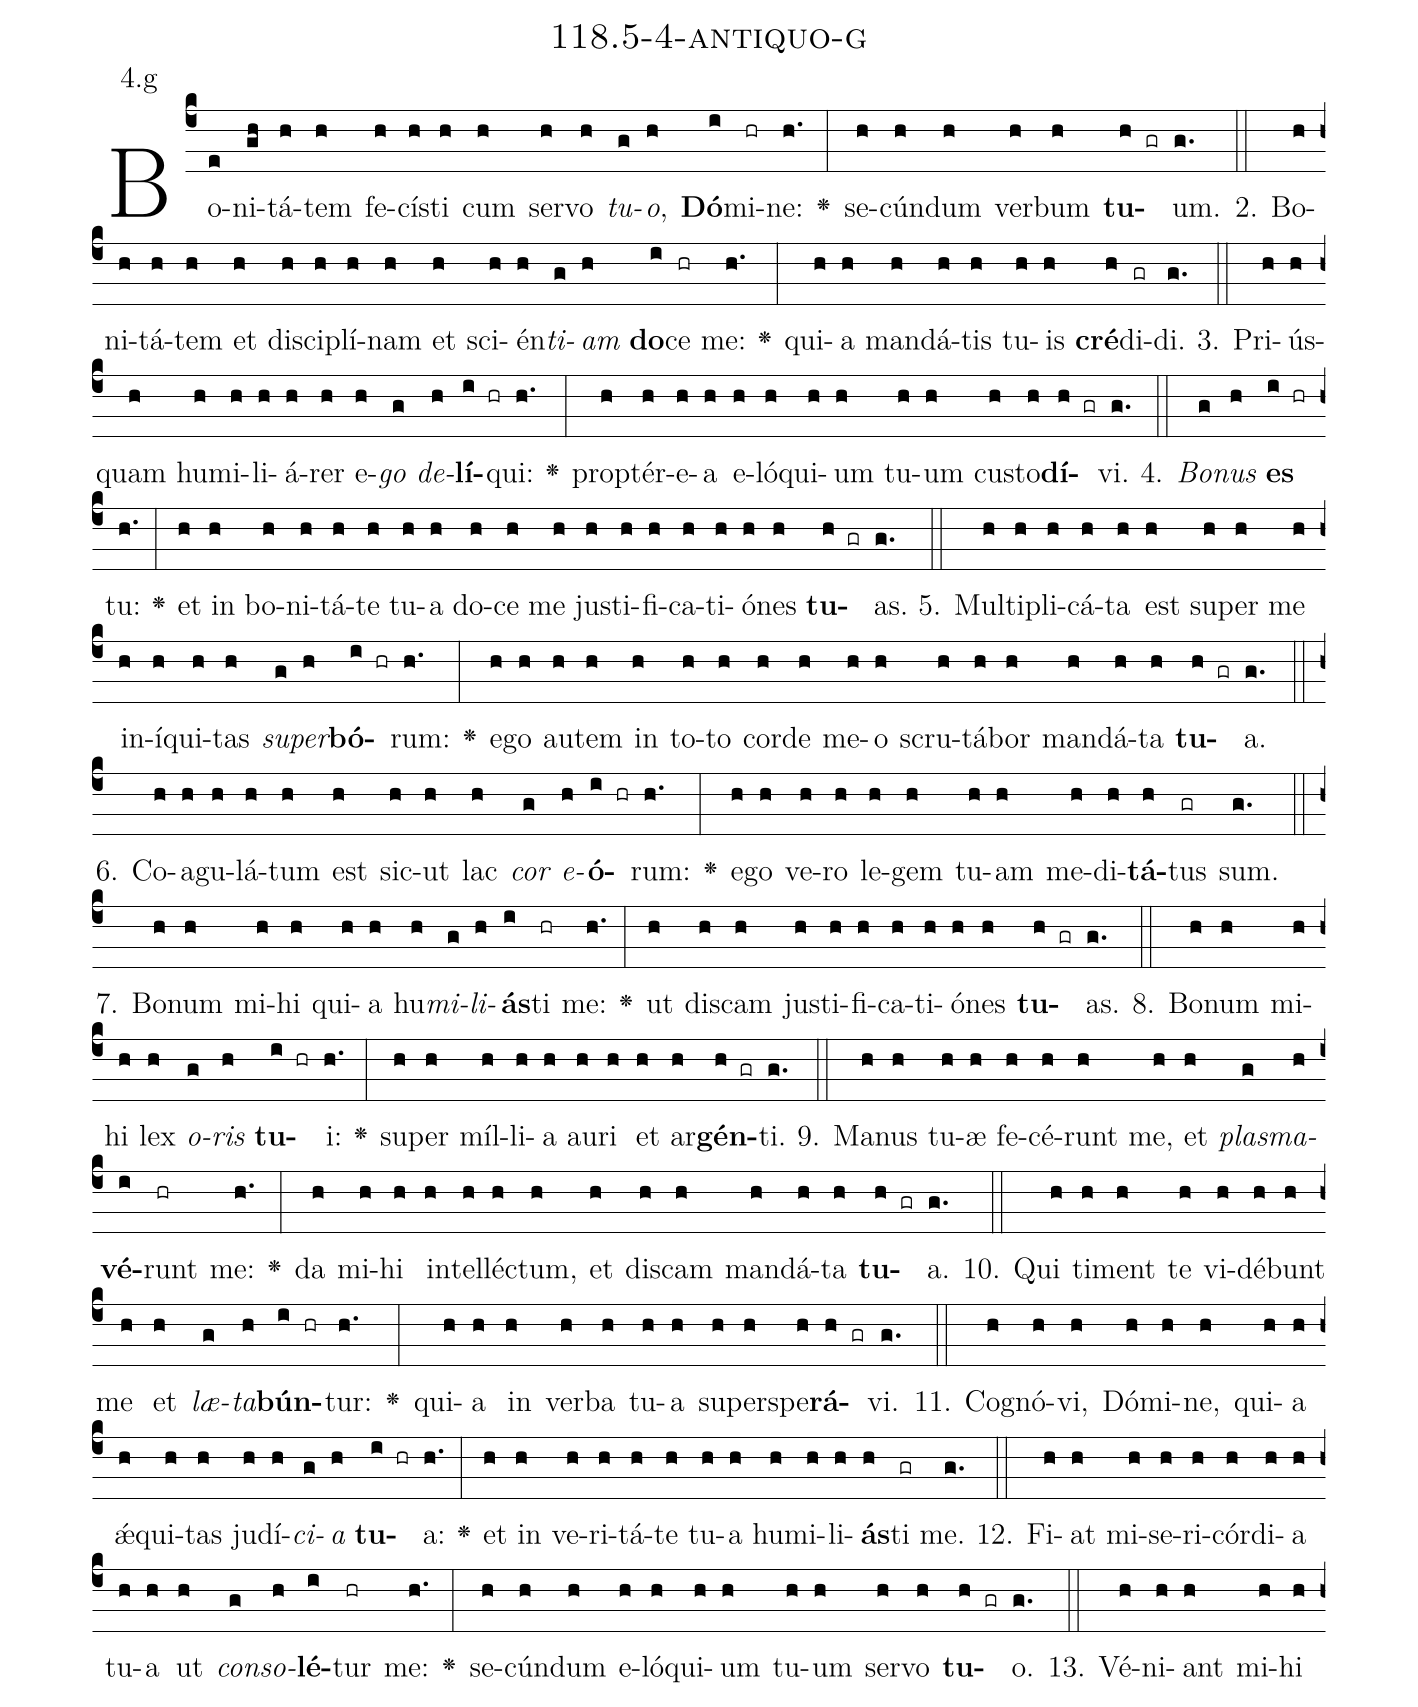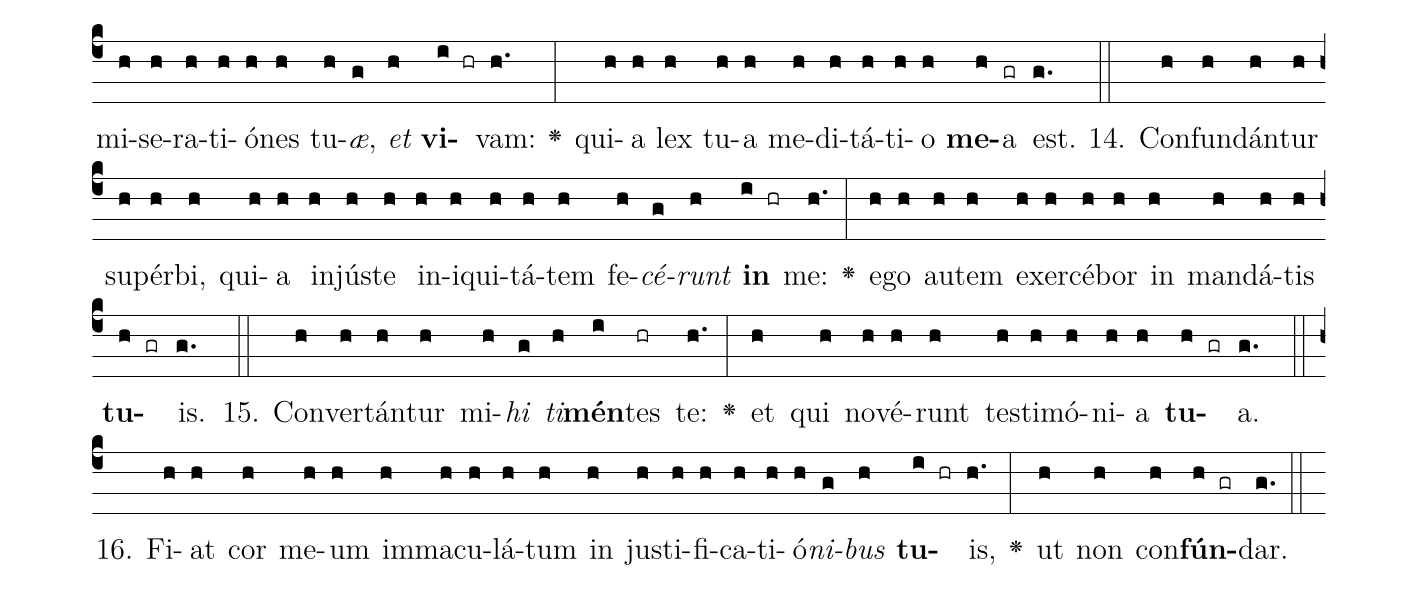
name: 118.5-4-antiquo-g;
annotation: 4.g;
%%
(c4)Bo(e)ni(gh)tá(h)tem(h) fe(h)cís(h)ti(h) cum(h) ser(h)vo(h) <i>tu</i>(g)<i>o</i>,(h) <b>Dó</b>(i)mi(hr)ne:(h.) <v>\greheightstar</v>(:) se(h)cún(h)dum(h) ver(h)bum(h) <b>tu</b>(h gr)um.(g.) (::)
2. Bo(h)ni(h)tá(h)tem(h) et(h) di(h)sci(h)plí(h)nam(h) et(h) sci(h)én(h)<i>ti</i>(g)<i>am</i>(h) <b>do</b>(i)ce(hr) me:(h.) <v>\greheightstar</v>(:) qui(h)a(h) man(h)dá(h)tis(h) tu(h)is(h) <b>cré</b>(h)di(gr)di.(g.) (::)
3. Pri(h)ús(h)quam(h) hu(h)mi(h)li(h)á(h)rer(h) e(h)<i>go</i>(g) <i>de</i>(h)<b>lí</b>(i hr)qui:(h.) <v>\greheightstar</v>(:) prop(h)tér(h)e(h)a(h) e(h)ló(h)qui(h)um(h) tu(h)um(h) cus(h)to(h)<b>dí</b>(h gr)vi.(g.) (::)
4. <i>Bo</i>(g)<i>nus</i>(h) <b>es</b>(i hr) tu:(h.) <v>\greheightstar</v>(:) et(h) in(h) bo(h)ni(h)tá(h)te(h) tu(h)a(h) do(h)ce(h) me(h) jus(h)ti(h)fi(h)ca(h)ti(h)ó(h)nes(h) <b>tu</b>(h gr)as.(g.) (::)
5. Mul(h)ti(h)pli(h)cá(h)ta(h) est(h) su(h)per(h) me(h) in(h)í(h)qui(h)tas(h) <i>su</i>(g)<i>per</i>(h)<b>bó</b>(i hr)rum:(h.) <v>\greheightstar</v>(:) e(h)go(h) au(h)tem(h) in(h) to(h)to(h) cor(h)de(h) me(h)o(h) scru(h)tá(h)bor(h) man(h)dá(h)ta(h) <b>tu</b>(h gr)a.(g.) (::)
6. Co(h)a(h)gu(h)lá(h)tum(h) est(h) sic(h)ut(h) lac(h) <i>cor</i>(g) <i>e</i>(h)<b>ó</b>(i hr)rum:(h.) <v>\greheightstar</v>(:) e(h)go(h) ve(h)ro(h) le(h)gem(h) tu(h)am(h) me(h)di(h)<b>tá</b>(h)tus(gr) sum.(g.) (::)
7. Bo(h)num(h) mi(h)hi(h) qui(h)a(h) hu(h)<i>mi</i>(g)<i>li</i>(h)<b>ás</b>(i)ti(hr) me:(h.) <v>\greheightstar</v>(:) ut(h) dis(h)cam(h) jus(h)ti(h)fi(h)ca(h)ti(h)ó(h)nes(h) <b>tu</b>(h gr)as.(g.) (::)
8. Bo(h)num(h) mi(h)hi(h) lex(h) <i>o</i>(g)<i>ris</i>(h) <b>tu</b>(i hr)i:(h.) <v>\greheightstar</v>(:) su(h)per(h) míl(h)li(h)a(h) au(h)ri(h) et(h) ar(h)<b>gén</b>(h gr)ti.(g.) (::)
9. Ma(h)nus(h) tu(h)æ(h) fe(h)cé(h)runt(h) me,(h) et(h) <i>plas</i>(g)<i>ma</i>(h)<b>vé</b>(i)runt(hr) me:(h.) <v>\greheightstar</v>(:) da(h) mi(h)hi(h) in(h)tel(h)léc(h)tum,(h) et(h) dis(h)cam(h) man(h)dá(h)ta(h) <b>tu</b>(h gr)a.(g.) (::)
10. Qui(h) ti(h)ment(h) te(h) vi(h)dé(h)bunt(h) me(h) et(h) <i>læ</i>(g)<i>ta</i>(h)<b>bún</b>(i hr)tur:(h.) <v>\greheightstar</v>(:) qui(h)a(h) in(h) ver(h)ba(h) tu(h)a(h) su(h)per(h)spe(h)<b>rá</b>(h gr)vi.(g.) (::)
11. Co(h)gnó(h)vi,(h) Dó(h)mi(h)ne,(h) qui(h)a(h) ǽ(h)qui(h)tas(h) ju(h)dí(h)<i>ci</i>(g)<i>a</i>(h) <b>tu</b>(i hr)a:(h.) <v>\greheightstar</v>(:) et(h) in(h) ve(h)ri(h)tá(h)te(h) tu(h)a(h) hu(h)mi(h)li(h)<b>ás</b>(h)ti(gr) me.(g.) (::)
12. Fi(h)at(h) mi(h)se(h)ri(h)cór(h)di(h)a(h) tu(h)a(h) ut(h) <i>con</i>(g)<i>so</i>(h)<b>lé</b>(i)tur(hr) me:(h.) <v>\greheightstar</v>(:) se(h)cún(h)dum(h) e(h)ló(h)qui(h)um(h) tu(h)um(h) ser(h)vo(h) <b>tu</b>(h gr)o.(g.) (::)
13. Vé(h)ni(h)ant(h) mi(h)hi(h) mi(h)se(h)ra(h)ti(h)ó(h)nes(h) tu(h)<i>æ</i>,(g) <i>et</i>(h) <b>vi</b>(i hr)vam:(h.) <v>\greheightstar</v>(:) qui(h)a(h) lex(h) tu(h)a(h) me(h)di(h)tá(h)ti(h)o(h) <b>me</b>(h)a(gr) est.(g.) (::)
14. Con(h)fun(h)dán(h)tur(h) su(h)pér(h)bi,(h) qui(h)a(h) in(h)jús(h)te(h) in(h)i(h)qui(h)tá(h)tem(h) fe(h)<i>cé</i>(g)<i>runt</i>(h) <b>in</b>(i hr) me:(h.) <v>\greheightstar</v>(:) e(h)go(h) au(h)tem(h) ex(h)er(h)cé(h)bor(h) in(h) man(h)dá(h)tis(h) <b>tu</b>(h gr)is.(g.) (::)
15. Con(h)ver(h)tán(h)tur(h) mi(h)<i>hi</i>(g) <i>ti</i>(h)<b>mén</b>(i)tes(hr) te:(h.) <v>\greheightstar</v>(:) et(h) qui(h) no(h)vé(h)runt(h) tes(h)ti(h)mó(h)ni(h)a(h) <b>tu</b>(h gr)a.(g.) (::)
16. Fi(h)at(h) cor(h) me(h)um(h) im(h)ma(h)cu(h)lá(h)tum(h) in(h) jus(h)ti(h)fi(h)ca(h)ti(h)ó(h)<i>ni</i>(g)<i>bus</i>(h) <b>tu</b>(i hr)is,(h.) <v>\greheightstar</v>(:) ut(h) non(h) con(h)<b>fún</b>(h gr)dar.(g.) (::)
